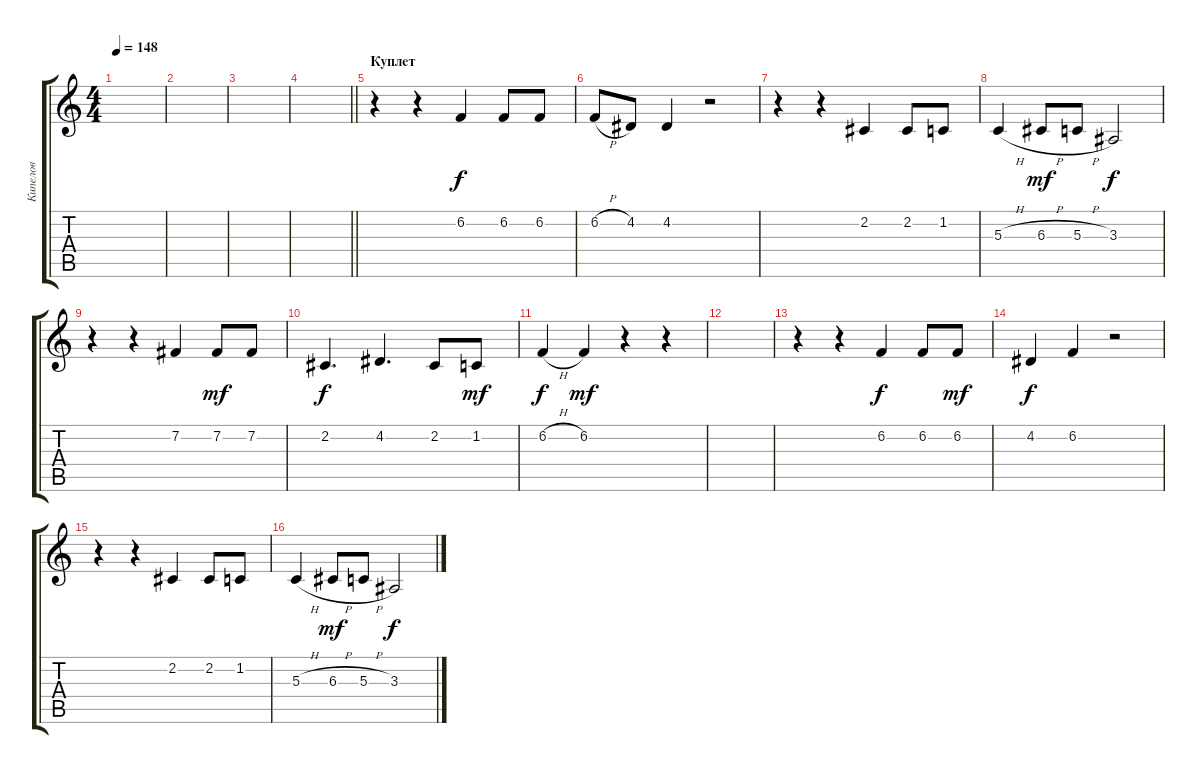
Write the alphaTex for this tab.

\track ("Кипелов" "Кипелов") {instrument tenorsax}
\staff {score tabs}
\tuning (E4 B3 G3 D3 A2 E2) {hide}
\ts (4 4)
\tempo 148
\clef g2
\ks c
|
|
|
\barLineRight lightlight
|
\section ("" "Куплет")
r.4 r.4 6.2.4 6.2.8 6.2.8 |
6.2{h}.8 4.2.8 4.2.4 r.2 |
r.4 r.4 2.2.4 2.2.8 1.2.8 |
5.3{h}.4 6.3{h}.8{dy mf} 5.3{h}.8 3.3.2{dy f} |
r.4 r.4 7.2.4 7.2.8{dy mf} 7.2.8 |
2.2.4{d dy f} 4.2.4{d} 2.2.8 1.2.8{dy mf} |
6.2{h}.4{dy f} 6.2.4{dy mf} r.4 r.4 |
|
r.4 r.4 6.2.4{dy f} 6.2.8 6.2.8{dy mf} |
4.2.4{dy f} 6.2.4 r.2 |
r.4 r.4 2.2.4 2.2.8 1.2.8 |
5.3{h}.4 6.3{h}.8{dy mf} 5.3{h}.8 3.3.2{dy f}
